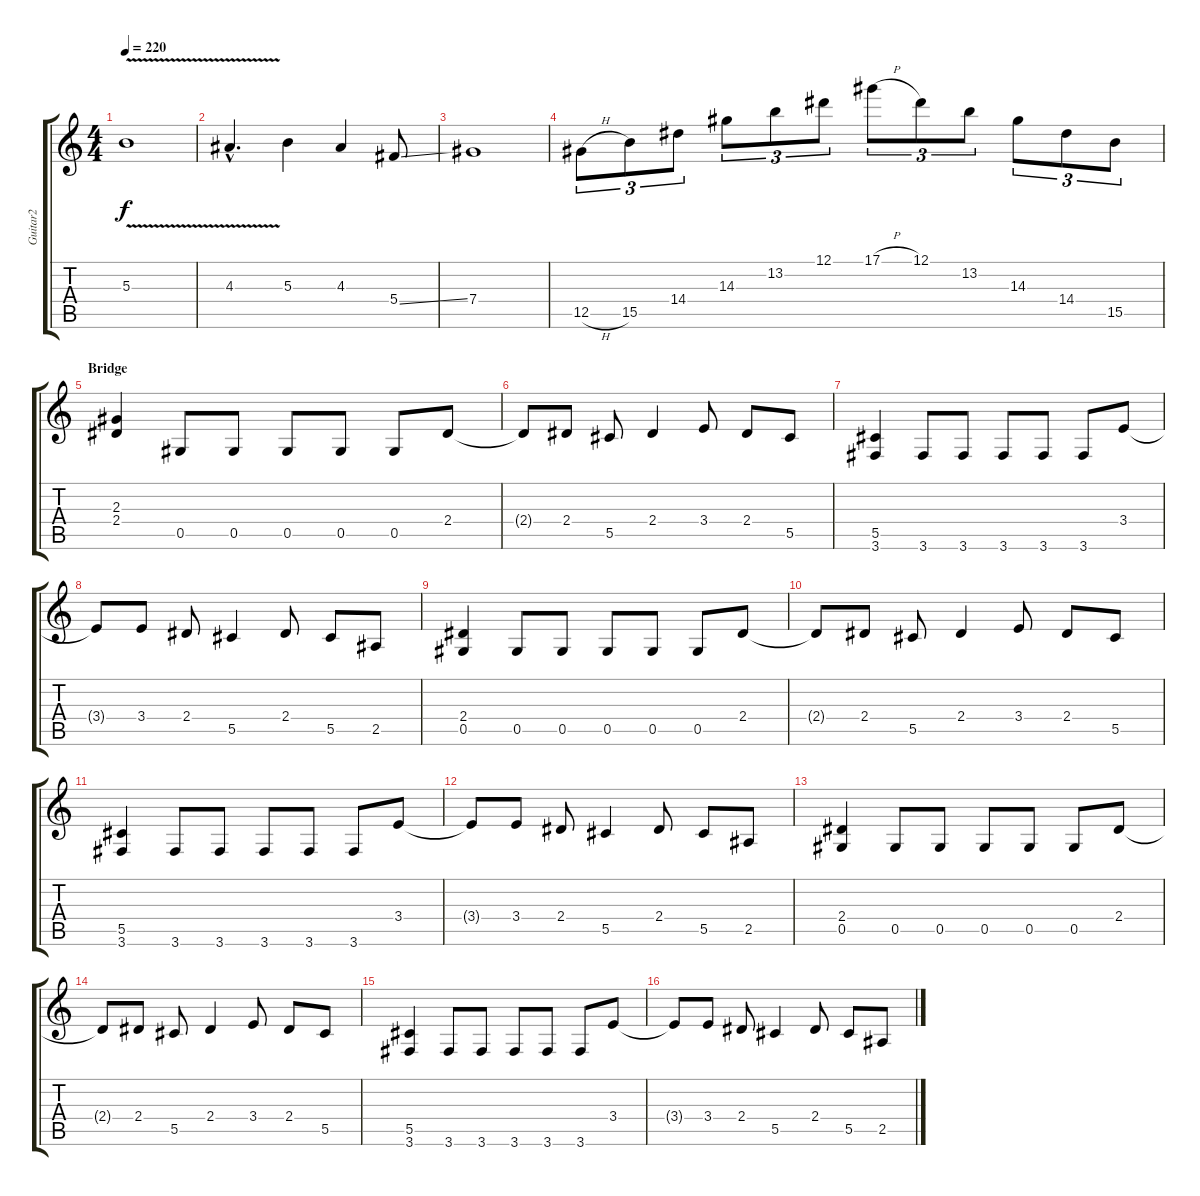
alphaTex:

\track ("Guitar2" "Guitar2") {instrument distortionguitar}
\staff {score tabs}
\tuning (Eb4 Bb3 Gb3 Db3 Ab2 Eb2) {hide}
\ts (4 4)
\tempo 220
\clef g2
\ks c
5.3{v}.1{dy f} |
4.3{v hac}.4{d} 5.3.4 4.3.4 5.4{ss}.8 |
7.4.1 |
12.5{h}.8{tu (3 2)} 15.5.8{tu (3 2)} 14.4.8{tu (3 2)} 14.3.8{tu (3 2)} 13.2.8{tu (3 2)} 12.1.8{tu (3 2)} 17.1{h}.8{tu (3 2)} 12.1.8{tu (3 2)} 13.2.8{tu (3 2)} 14.3.8{tu (3 2)} 14.4.8{tu (3 2)} 15.5.8{tu (3 2)} |
\section ("" "Bridge")
(2.3 2.4).4 0.5.8 0.5.8 0.5.8 0.5.8 0.5.8 2.4.8 |
2.4{t}.8 2.4.8 5.5.8 2.4.4 3.4.8 2.4.8 5.5.8 |
(5.5 3.6).4 3.6.8 3.6.8 3.6.8 3.6.8 3.6.8 3.4.8 |
3.4{t}.8 3.4.8 2.4.8 5.5.4 2.4.8 5.5.8 2.5.8 |
(2.4 0.5).4 0.5.8 0.5.8 0.5.8 0.5.8 0.5.8 2.4.8 |
2.4{t}.8 2.4.8 5.5.8 2.4.4 3.4.8 2.4.8 5.5.8 |
(5.5 3.6).4 3.6.8 3.6.8 3.6.8 3.6.8 3.6.8 3.4.8 |
3.4{t}.8 3.4.8 2.4.8 5.5.4 2.4.8 5.5.8 2.5.8 |
(2.4 0.5).4 0.5.8 0.5.8 0.5.8 0.5.8 0.5.8 2.4.8 |
2.4{t}.8 2.4.8 5.5.8 2.4.4 3.4.8 2.4.8 5.5.8 |
(5.5 3.6).4 3.6.8 3.6.8 3.6.8 3.6.8 3.6.8 3.4.8 |
3.4{t}.8 3.4.8 2.4.8 5.5.4 2.4.8 5.5.8 2.5.8
